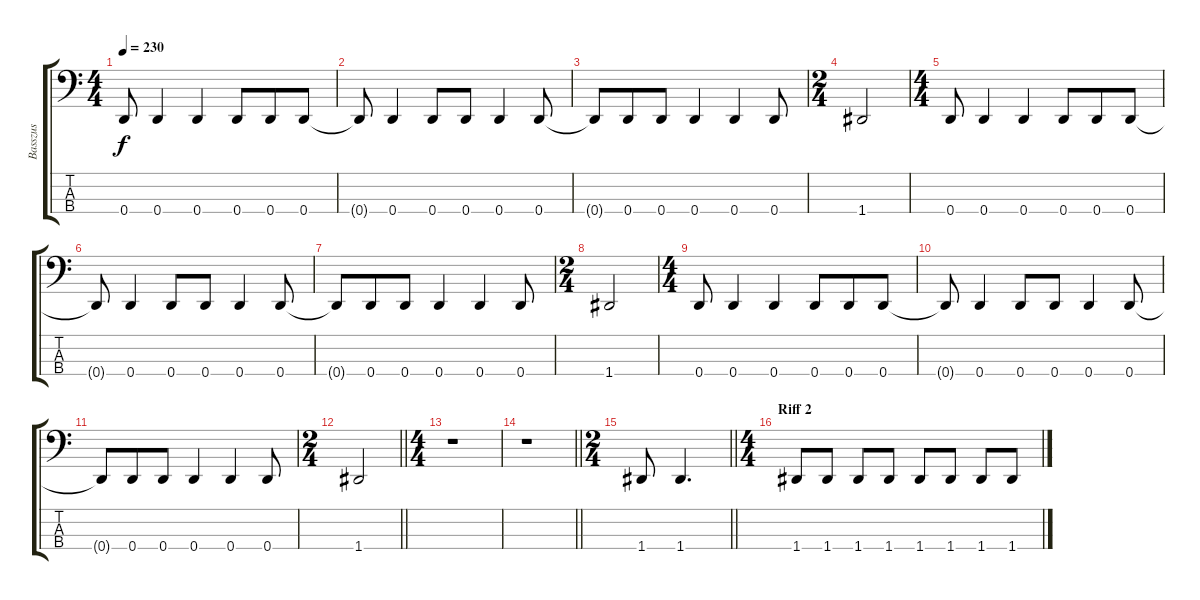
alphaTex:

\track ("Basszus" "Basszus") {instrument slapbass2}
\staff {score tabs}
\tuning (F2 C2 G1 D1) {hide}
\ts (4 4)
\tempo 230
\clef f4
\ks c
0.4.8{dy f} 0.4.4 0.4.4 0.4.8{beam merge} 0.4.8 0.4.8 |
0.4{t}.8 0.4.4 0.4.8{beam merge} 0.4.8 0.4.4 0.4.8 |
0.4{t}.8 0.4.8{beam merge} 0.4.8 0.4.4 0.4.4 0.4.8 |
\ts (2 4)
1.4.2 |
\ts (4 4)
0.4.8 0.4.4 0.4.4 0.4.8{beam merge} 0.4.8 0.4.8 |
0.4{t}.8 0.4.4 0.4.8{beam merge} 0.4.8 0.4.4 0.4.8 |
0.4{t}.8 0.4.8{beam merge} 0.4.8 0.4.4 0.4.4 0.4.8 |
\ts (2 4)
1.4.2 |
\ts (4 4)
0.4.8 0.4.4 0.4.4 0.4.8{beam merge} 0.4.8 0.4.8 |
0.4{t}.8 0.4.4 0.4.8{beam merge} 0.4.8 0.4.4 0.4.8 |
0.4{t}.8 0.4.8{beam merge} 0.4.8 0.4.4 0.4.4 0.4.8 |
\ts (2 4)
\barLineRight lightlight
1.4.2 |
\ts (4 4)
r.1 |
\barLineRight lightlight
r.1 |
\ts (2 4)
\section ("" "")
\barLineRight lightlight
1.4.8 1.4.4{d} |
\ts (4 4)
\section ("" "Riff 2")
1.4.8 1.4.8 1.4.8 1.4.8 1.4.8 1.4.8 1.4.8 1.4.8
